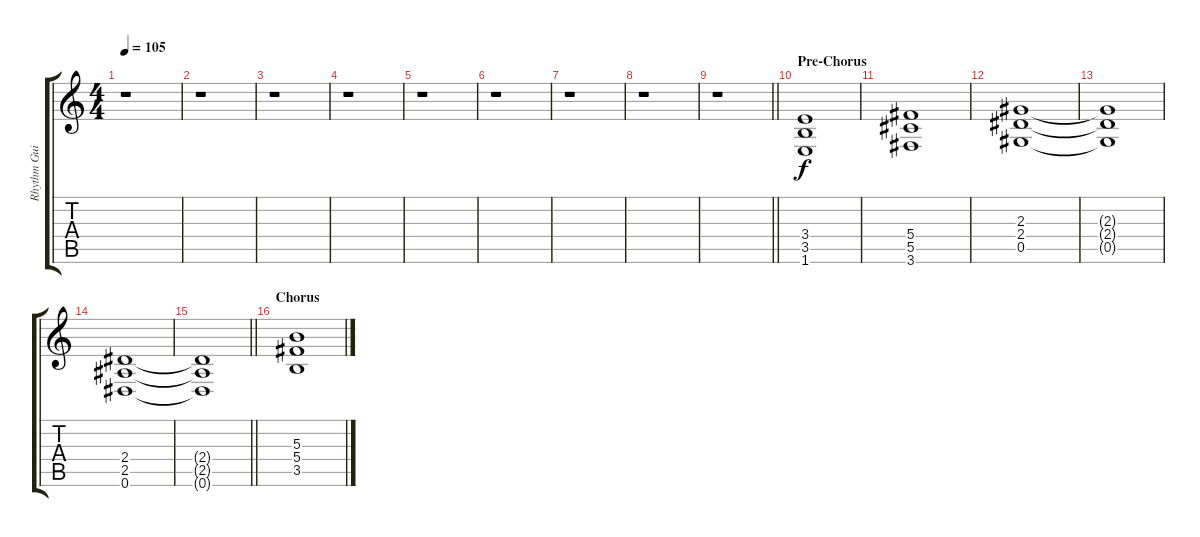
\track ("Rhythm Guitar" "Rhythm Gui") {instrument distortionguitar}
\staff {score tabs}
\tuning (Eb4 Bb3 Gb3 Db3 Ab2 Eb2) {hide}
\ts (4 4)
\tempo 105
\clef g2
\ks c
r.1{dy mp} |
r.1 |
r.1 |
r.1 |
r.1 |
r.1 |
r.1 |
r.1 |
\barLineRight lightlight
r.1 |
\section ("" "Pre-Chorus")
(3.4 3.5 1.6).1{dy f} |
(5.4 5.5 3.6).1 |
(2.3 2.4 0.5).1 |
(2.3{t} 2.4{t} 0.5{t}).1 |
(2.4 2.5 0.6).1 |
\barLineRight lightlight
(2.4{t} 2.5{t} 0.6{t}).1 |
\section ("" "Chorus")
(5.3 5.4 3.5).1
